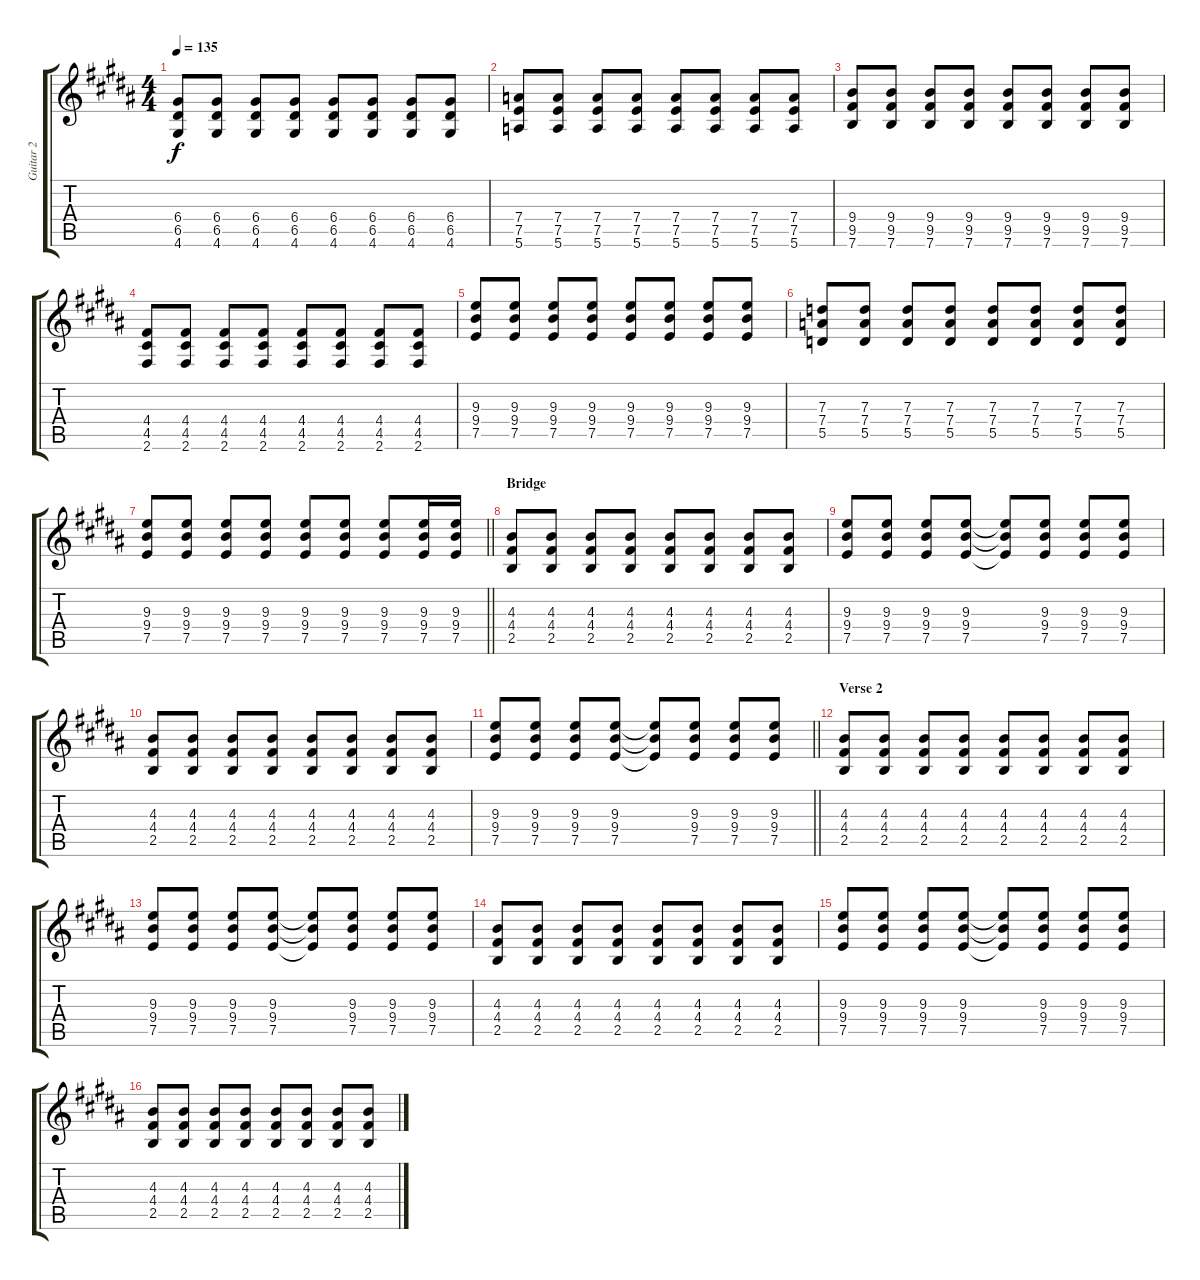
\track ("Guitar 2" "Guitar 2") {instrument overdrivenguitar}
\staff {score tabs}
\tuning (E4 B3 G3 D3 A2 E2) {hide}
\ts (4 4)
\tempo 135
\clef g2
\ks b
(6.4 6.5 4.6).8{dy f} (6.4 6.5 4.6).8 (6.4 6.5 4.6).8 (6.4 6.5 4.6).8 (6.4 6.5 4.6).8 (6.4 6.5 4.6).8 (6.4 6.5 4.6).8 (6.4 6.5 4.6).8 |
(7.4 7.5 5.6).8 (7.4 7.5 5.6).8 (7.4 7.5 5.6).8 (7.4 7.5 5.6).8 (7.4 7.5 5.6).8 (7.4 7.5 5.6).8 (7.4 7.5 5.6).8 (7.4 7.5 5.6).8 |
(9.4 9.5 7.6).8 (9.4 9.5 7.6).8 (9.4 9.5 7.6).8 (9.4 9.5 7.6).8 (9.4 9.5 7.6).8 (9.4 9.5 7.6).8 (9.4 9.5 7.6).8 (9.4 9.5 7.6).8 |
(4.4 4.5 2.6).8 (4.4 4.5 2.6).8 (4.4 4.5 2.6).8 (4.4 4.5 2.6).8 (4.4 4.5 2.6).8 (4.4 4.5 2.6).8 (4.4 4.5 2.6).8 (4.4 4.5 2.6).8 |
(9.3 9.4 7.5).8 (9.3 9.4 7.5).8 (9.3 9.4 7.5).8 (9.3 9.4 7.5).8 (9.3 9.4 7.5).8 (9.3 9.4 7.5).8 (9.3 9.4 7.5).8 (9.3 9.4 7.5).8 |
(7.3 7.4 5.5).8 (7.3 7.4 5.5).8 (7.3 7.4 5.5).8 (7.3 7.4 5.5).8 (7.3 7.4 5.5).8 (7.3 7.4 5.5).8 (7.3 7.4 5.5).8 (7.3 7.4 5.5).8 |
\barLineRight lightlight
(9.3 9.4 7.5).8 (9.3 9.4 7.5).8 (9.3 9.4 7.5).8 (9.3 9.4 7.5).8 (9.3 9.4 7.5).8 (9.3 9.4 7.5).8 (9.3 9.4 7.5).8 (9.3 9.4 7.5).16 (9.3 9.4 7.5).16 |
\section ("" "Bridge")
(4.3 4.4 2.5).8 (4.3 4.4 2.5).8 (4.3 4.4 2.5).8 (4.3 4.4 2.5).8 (4.3 4.4 2.5).8 (4.3 4.4 2.5).8 (4.3 4.4 2.5).8 (4.3 4.4 2.5).8 |
(9.3 9.4 7.5).8 (9.3 9.4 7.5).8 (9.3 9.4 7.5).8 (9.3 9.4 7.5).8 (9.3{t} 9.4{t} 7.5{t}).8 (9.3 9.4 7.5).8 (9.3 9.4 7.5).8 (9.3 9.4 7.5).8 |
(4.3 4.4 2.5).8 (4.3 4.4 2.5).8 (4.3 4.4 2.5).8 (4.3 4.4 2.5).8 (4.3 4.4 2.5).8 (4.3 4.4 2.5).8 (4.3 4.4 2.5).8 (4.3 4.4 2.5).8 |
\barLineRight lightlight
(9.3 9.4 7.5).8 (9.3 9.4 7.5).8 (9.3 9.4 7.5).8 (9.3 9.4 7.5).8 (9.3{t} 9.4{t} 7.5{t}).8 (9.3 9.4 7.5).8 (9.3 9.4 7.5).8 (9.3 9.4 7.5).8 |
\section ("" "Verse 2")
(4.3 4.4 2.5).8 (4.3 4.4 2.5).8 (4.3 4.4 2.5).8 (4.3 4.4 2.5).8 (4.3 4.4 2.5).8 (4.3 4.4 2.5).8 (4.3 4.4 2.5).8 (4.3 4.4 2.5).8 |
(9.3 9.4 7.5).8 (9.3 9.4 7.5).8 (9.3 9.4 7.5).8 (9.3 9.4 7.5).8 (9.3{t} 9.4{t} 7.5{t}).8 (9.3 9.4 7.5).8 (9.3 9.4 7.5).8 (9.3 9.4 7.5).8 |
(4.3 4.4 2.5).8 (4.3 4.4 2.5).8 (4.3 4.4 2.5).8 (4.3 4.4 2.5).8 (4.3 4.4 2.5).8 (4.3 4.4 2.5).8 (4.3 4.4 2.5).8 (4.3 4.4 2.5).8 |
(9.3 9.4 7.5).8 (9.3 9.4 7.5).8 (9.3 9.4 7.5).8 (9.3 9.4 7.5).8 (9.3{t} 9.4{t} 7.5{t}).8 (9.3 9.4 7.5).8 (9.3 9.4 7.5).8 (9.3 9.4 7.5).8 |
(4.3 4.4 2.5).8 (4.3 4.4 2.5).8 (4.3 4.4 2.5).8 (4.3 4.4 2.5).8 (4.3 4.4 2.5).8 (4.3 4.4 2.5).8 (4.3 4.4 2.5).8 (4.3 4.4 2.5).8
